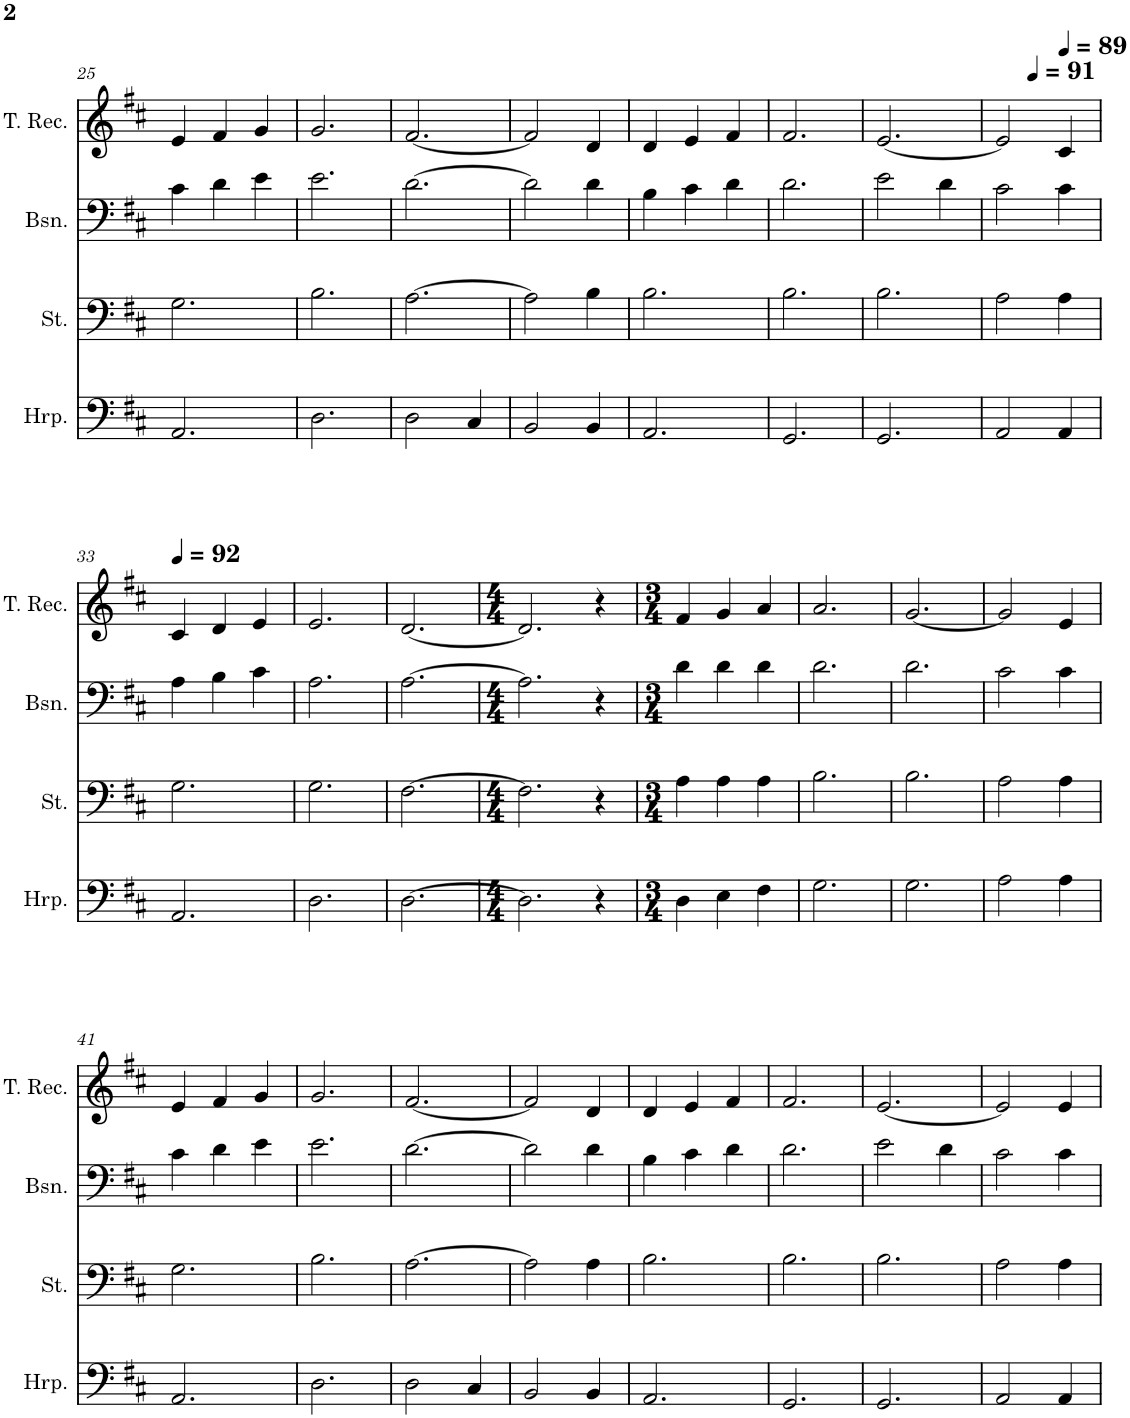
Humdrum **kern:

**kern	**kern	**kern	**kern
*part4	*part3	*part2	*part1
*staff4	*staff3	*staff2	*staff1
*I"Harp	*I"Strings	*I"Bassoon	*I"Tenor Recorder
*I'Hrp.	*I'St.	*I'Bsn.	*I'T. Rec.
!!LO:PB:g=z
*clefF4	*clefF4	*clefF4	*clefG2
*k[f#c#]	*k[f#c#]	*k[f#c#]	*k[f#c#]
*M3/4	*M3/4	*M3/4	*M3/4
=25	=25	=25	=25
2.AA/	2.G\	4c#\	4e/
.	.	4d\	4f#/
.	.	4e\	4g/
=26	=26	=26	=26
2.D\	2.B\	2.e\	2.g/
=27	=27	=27	=27
2D\	[2.A\	[2.d\	[2.f#/
4C#/	.	.	.
=28	=28	=28	=28
2BB/	2A\]	2d\]	2f#/]
4BB/	4B\	4d\	4d/
=29	=29	=29	=29
2.AA/	2.B\	4B\	4d/
.	.	4c#\	4e/
.	.	4d\	4f#/
=30	=30	=30	=30
2.GG/	2.B\	2.d\	2.f#/
=31	=31	=31	=31
2.GG/	2.B\	2e\	[2.e/
.	.	4d\	.
=32	=32	=32	=32
*	*	*	*^
2AA/	2A\	2c#\	2e/]	4ryy
*	*	*	*MM91	*
.	.	.	.	2ryy
*	*	*	*MM89	*
4AA/	4A\	4c#\	4c#/	.
*	*	*	*v	*v
!!LO:LB:g=z
=33	=33	=33	=33
*	*	*	*MM92
2.AA/	2.G\	4A\	4c#/
.	.	4B\	4d/
.	.	4c#\	4e/
=34	=34	=34	=34
2.D\	2.G\	2.A\	2.e/
=35	=35	=35	=35
[2.D\	[2.F#\	[2.A\	[2.d/
=36	=36	=36	=36
*M4/4	*M4/4	*M4/4	*M4/4
2.D\]	2.F#\]	2.A\]	2.d/]
4r	4r	4r	4r
=37	=37	=37	=37
*M3/4	*M3/4	*M3/4	*M3/4
4D\	4A\	4d\	4f#/
4E\	4A\	4d\	4g/
4F#\	4A\	4d\	4a/
=38	=38	=38	=38
2.G\	2.B\	2.d\	2.a/
=39	=39	=39	=39
2.G\	2.B\	2.d\	[2.g/
=40	=40	=40	=40
2A\	2A\	2c#\	2g/]
4A\	4A\	4c#\	4e/
!!LO:LB:g=z
=41	=41	=41	=41
2.AA/	2.G\	4c#\	4e/
.	.	4d\	4f#/
.	.	4e\	4g/
=42	=42	=42	=42
2.D\	2.B\	2.e\	2.g/
=43	=43	=43	=43
2D\	[2.A\	[2.d\	[2.f#/
4C#/	.	.	.
=44	=44	=44	=44
2BB/	2A\]	2d\]	2f#/]
4BB/	4A\	4d\	4d/
=45	=45	=45	=45
2.AA/	2.B\	4B\	4d/
.	.	4c#\	4e/
.	.	4d\	4f#/
=46	=46	=46	=46
2.GG/	2.B\	2.d\	2.f#/
=47	=47	=47	=47
2.GG/	2.B\	2e\	[2.e/
.	.	4d\	.
=48	=48	=48	=48
2AA/	2A\	2c#\	2e/]
4AA/	4A\	4c#\	4e/
=	=	=	=
*-	*-	*-	*-
